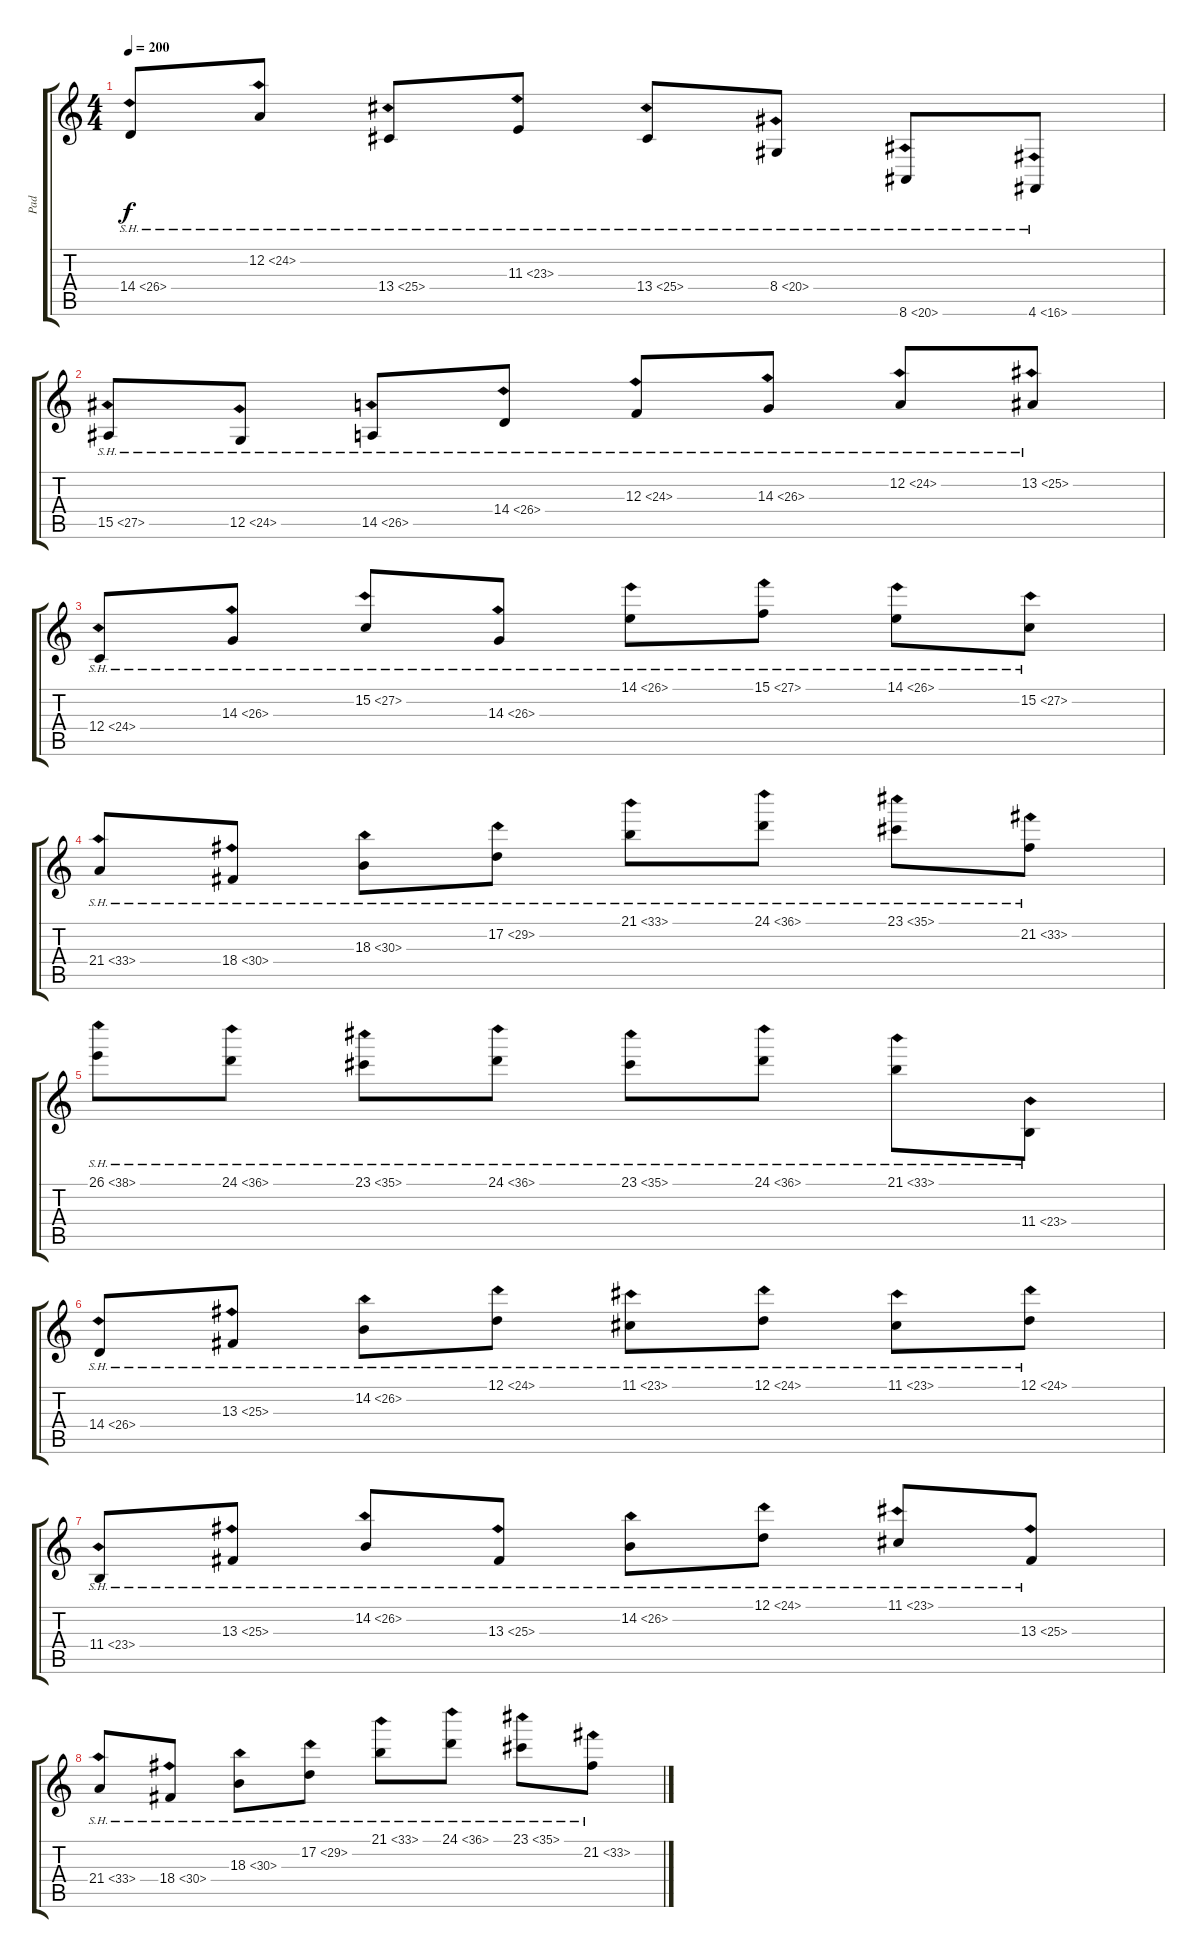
\track ("Pad" "Pad") {instrument pad1newage}
\staff {score tabs}
\tuning (D4 A3 F3 C3 G2 D2) {hide}
\ts (4 4)
\tempo 200
\clef g2
\ks c
14.4{sh 12}.8{dy f} 12.2{sh 12}.8 13.4{sh 12}.8 11.3{sh 12}.8 13.4{sh 12}.8 8.4{sh 12}.8 8.6{sh 12}.8 4.6{sh 12}.8 |
15.5{sh 12}.8 12.5{sh 12}.8 14.5{sh 12}.8 14.4{sh 12}.8 12.3{sh 12}.8 14.3{sh 12}.8 12.2{sh 12}.8 13.2{sh 12}.8 |
12.4{sh 12}.8 14.3{sh 12}.8 15.2{sh 12}.8 14.3{sh 12}.8 14.1{sh 12}.8 15.1{sh 12}.8 14.1{sh 12}.8 15.2{sh 12}.8 |
21.4{sh 12}.8 18.4{sh 12}.8 18.3{sh 12}.8 17.2{sh 12}.8 21.1{sh 12}.8 24.1{sh 12}.8 23.1{sh 12}.8 21.2{sh 12}.8 |
26.1{sh 12}.8 24.1{sh 12}.8 23.1{sh 12}.8 24.1{sh 12}.8 23.1{sh 12}.8 24.1{sh 12}.8 21.1{sh 12}.8 11.4{sh 12}.8 |
14.4{sh 12}.8 13.3{sh 12}.8 14.2{sh 12}.8 12.1{sh 12}.8 11.1{sh 12}.8 12.1{sh 12}.8 11.1{sh 12}.8 12.1{sh 12}.8 |
11.4{sh 12}.8 13.3{sh 12}.8 14.2{sh 12}.8 13.3{sh 12}.8 14.2{sh 12}.8 12.1{sh 12}.8 11.1{sh 12}.8 13.3{sh 12}.8 |
21.4{sh 12}.8 18.4{sh 12}.8 18.3{sh 12}.8 17.2{sh 12}.8 21.1{sh 12}.8 24.1{sh 12}.8 23.1{sh 12}.8 21.2{sh 12}.8
